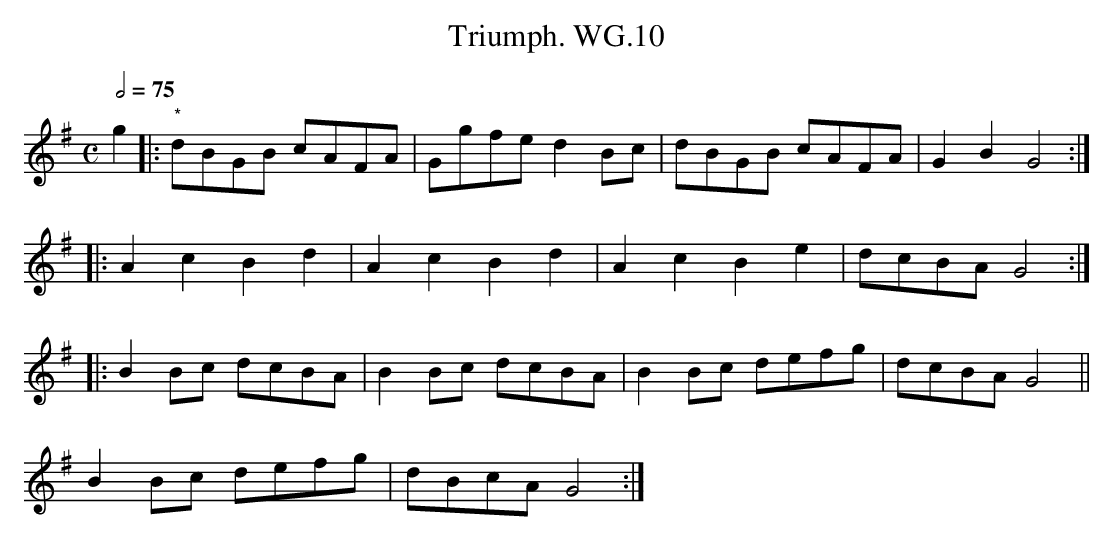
X:1
T:Triumph. WG.10
M:C
L:1/8
Q:2/4=75
K:G
g2|:"*" dBGB cAFA|Ggfe d2Bc|dBGB cAFA|G2B2 G4:|
|:A2c2 B2d2|A2c2 B2d2|A2c2 B2e2|dcBA G4:|
|:B2Bc dcBA|B2Bc dcBA|B2Bc defg|dcBA G4||
B2Bc defg|dBcA G4:|
